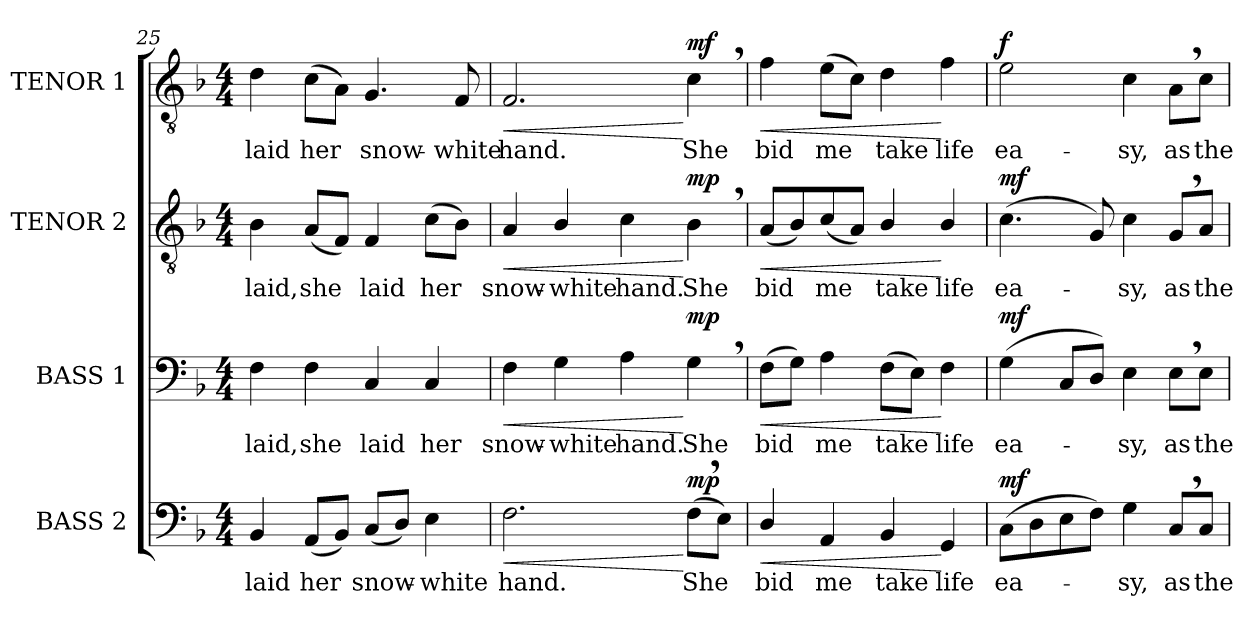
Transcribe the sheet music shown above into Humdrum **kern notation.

**kern	**text	**dynam	**kern	**text	**dynam	**kern	**text	**dynam	**kern	**text	**dynam
*part4	*part4	*part4	*part3	*part3	*part3	*part2	*part2	*part2	*part1	*part1	*part1
*staff4	*staff4	*staff4	*staff3	*staff3	*staff3	*staff2	*staff2	*staff2	*staff1	*staff1	*staff1
*I"BASS 2	*	*	*I"BASS 1	*	*	*I"TENOR 2	*	*	*I"TENOR 1	*	*
*I'B. 2	*	*	*I'B. 1	*	*	*I'T. 2	*	*	*I'T. 1	*	*
*clefF4	*	*	*clefF4	*	*	*clefGv2	*	*	*clefGv2	*	*
*	*	*	*	*	*	*ITrd7c12	*	*	*ITrd7c12	*	*
*k[b-]	*	*	*k[b-]	*	*	*k[b-]	*	*	*k[b-]	*	*
*F:	*	*	*F:	*	*	*F:	*	*	*F:	*	*
*M4/4	*	*	*M4/4	*	*	*M4/4	*	*	*M4/4	*	*
=25	=25	=25	=25	=25	=25	=25	=25	=25	=25	=25	=25
!	!LO:LY:b:color=#000000	!	!	!	!	!	!	!	!	!	!
!	!	!	!	!LO:LY:b:color=#000000	!	!	!	!	!	!	!
!	!	!	!	!	!	!	!LO:LY:b:color=#000000	!	!	!	!
!	!	!	!	!	!	!	!	!	!	!LO:LY:b:color=#000000	!
4BB-i/	laid	.	4Fi\	laid,	.	4BB-i\	laid,	.	4Di\	laid	.
!	!LO:LY:b:color=#000000	!	!	!	!	!	!	!	!	!	!
!	!	!	!	!LO:LY:b:color=#000000	!	!	!	!	!	!	!
!	!	!	!	!	!	!	!LO:LY:b:color=#000000	!	!	!	!
!	!	!	!	!	!	!	!	!	!	!LO:LY:b:color=#000000	!
(8AAi/L	her	.	4Fi\	she	.	(8AAi/L	she	.	(8Ci\L	her	.
8BB-i/J)	.	.	.	.	.	8FFi/J)	.	.	8AAi\J)	.	.
!	!LO:LY:b:color=#000000	!	!	!	!	!	!	!	!	!	!
!	!	!	!	!LO:LY:b:color=#000000	!	!	!	!	!	!	!
!	!	!	!	!	!	!	!LO:LY:b:color=#000000	!	!	!	!
!	!	!	!	!	!	!	!	!	!	!LO:LY:b:color=#000000	!
(8Ci/L	snow-	.	4Ci/	laid	.	4FFi/	laid	.	4.GGi/	snow-	.
8Di/J)	.	.	.	.	.	.	.	.	.	.	.
!	!LO:LY:b:color=#000000	!	!	!	!	!	!	!	!	!	!
!	!	!	!	!LO:LY:b:color=#000000	!	!	!	!	!	!	!
!	!	!	!	!	!	!	!LO:LY:b:color=#000000	!	!	!	!
4Ei\	-white	.	4Ci/	her	.	(8Ci\L	her	.	.	.	.
!	!	!	!	!	!	!	!	!	!	!LO:LY:b:color=#000000	!
.	.	.	.	.	.	8BB-i\J)	.	.	8FFi/	-white	.
=26	=26	=26	=26	=26	=26	=26	=26	=26	=26	=26	=26
!	!LO:LY:b:color=#000000	!LO:HP:b	!	!	!	!	!	!	!	!	!
!	!	!	!	!LO:LY:b:color=#000000	!LO:HP:b	!	!	!	!	!	!
!	!	!	!	!	!	!	!LO:LY:b:color=#000000	!LO:HP:b	!	!	!
!	!	!	!	!	!	!	!	!	!	!LO:LY:b:color=#000000	!LO:HP:b
2.Fi\	hand.	<	4Fi\	snow-	<	4AAi/	snow-	<	2.FFi/	hand.	<
!	!	!	!	!LO:LY:b:color=#000000	!	!	!	!	!	!	!
!	!	!	!	!	!	!	!LO:LY:b:color=#000000	!	!	!	!
.	.	.	4Gi\	-white	.	4BB-i/	-white	.	.	.	.
!	!	!	!	!LO:LY:b:color=#000000	!	!	!	!	!	!	!
!	!	!	!	!	!	!	!LO:LY:b:color=#000000	!	!	!	!
.	.	.	4Ai\	hand.	.	4Ci\	hand.	.	.	.	.
!	!LO:LY:b:color=#000000	!	!	!	!	!	!	!	!	!	!
!	!	!	!	!LO:LY:b:color=#000000	!	!	!	!	!	!	!
!	!	!	!	!	!	!	!LO:LY:b:color=#000000	!	!	!	!
!	!	!	!	!	!	!	!	!	!	!LO:LY:b:color=#000000	!
(8F,i\L	She	[ mp	4G,i\	She	[ mp	4BB-,i\	She	[ mp	4C,i\	She	[ mf
8Ei\J)	.	.	.	.	.	.	.	.	.	.	.
!!LO:LB:g=z
=27	=27	=27	=27	=27	=27	=27	=27	=27	=27	=27	=27
!	!LO:LY:b:color=#000000	!LO:HP:b	!	!	!	!	!	!	!	!	!
!	!	!	!	!LO:LY:b:color=#000000	!LO:HP:b	!	!	!	!	!	!
!	!	!	!	!	!	!	!LO:LY:b:color=#000000	!LO:HP:b	!	!	!
!	!	!	!	!	!	!	!	!	!	!LO:LY:b:color=#000000	!LO:HP:b
4Di/	bid	<	(8Fi\L	bid	<	(8AAi/L	bid	<	4Fi\	bid	<
.	.	.	8Gi\J)	.	.	8BB-i/)	.	.	.	.	.
!	!LO:LY:b:color=#000000	!	!	!	!	!	!	!	!	!	!
!	!	!	!	!LO:LY:b:color=#000000	!	!	!	!	!	!	!
!	!	!	!	!	!	!	!LO:LY:b:color=#000000	!	!	!	!
!	!	!	!	!	!	!	!	!	!	!LO:LY:b:color=#000000	!
4AAi/	me	.	4Ai\	me	.	(8Ci/	me	.	(8Ei\L	me	.
.	.	.	.	.	.	8AAi/J)	.	.	8Ci\J)	.	.
!	!LO:LY:b:color=#000000	!	!	!	!	!	!	!	!	!	!
!	!	!	!	!LO:LY:b:color=#000000	!	!	!	!	!	!	!
!	!	!	!	!	!	!	!LO:LY:b:color=#000000	!	!	!	!
!	!	!	!	!	!	!	!	!	!	!LO:LY:b:color=#000000	!
4BB-i/	take	.	(8Fi\L	take	.	4BB-i/	take	.	4Di\	take	.
.	.	.	8Ei\J)	.	.	.	.	.	.	.	.
!	!LO:LY:b:color=#000000	!	!	!	!	!	!	!	!	!	!
!	!	!	!	!LO:LY:b:color=#000000	!	!	!	!	!	!	!
!	!	!	!	!	!	!	!LO:LY:b:color=#000000	!	!	!	!
!	!	!	!	!	!	!	!	!	!	!LO:LY:b:color=#000000	!
4GGi/	life	[	4Fi\	life	[	4BB-i/	life	[	4Fi\	life	[
=28	=28	=28	=28	=28	=28	=28	=28	=28	=28	=28	=28
!	!LO:LY:b:color=#000000	!	!	!	!	!	!	!	!	!	!
!	!	!	!	!LO:LY:b:color=#000000	!	!	!	!	!	!	!
!	!	!	!	!	!	!	!LO:LY:b:color=#000000	!	!	!	!
!	!	!	!	!	!	!	!	!	!	!LO:LY:b:color=#000000	!
(8Ci\L	ea-	mf	(4Gi\	ea-	mf	(4.Ci\	ea-	mf	2Ei\	ea-	f
8Di\	.	.	.	.	.	.	.	.	.	.	.
8Ei\	.	.	8Ci/L	.	.	.	.	.	.	.	.
8Fi\J)	.	.	8Di/J)	.	.	8GGi/)	.	.	.	.	.
!	!LO:LY:b:color=#000000	!	!	!	!	!	!	!	!	!	!
!	!	!	!	!LO:LY:b:color=#000000	!	!	!	!	!	!	!
!	!	!	!	!	!	!	!LO:LY:b:color=#000000	!	!	!	!
!	!	!	!	!	!	!	!	!	!	!LO:LY:b:color=#000000	!
4Gi\	-sy,	.	4Ei\	-sy,	.	4Ci\	-sy,	.	4Ci\	-sy,	.
!	!LO:LY:b:color=#000000	!	!	!	!	!	!	!	!	!	!
!	!	!	!	!LO:LY:b:color=#000000	!	!	!	!	!	!	!
!	!	!	!	!	!	!	!LO:LY:b:color=#000000	!	!	!	!
!	!	!	!	!	!	!	!	!	!	!LO:LY:b:color=#000000	!
8C,i/L	as	.	8E,i\L	as	.	8GG,i/L	as	.	8AA,i\L	as	.
!	!LO:LY:b:color=#000000	!	!	!	!	!	!	!	!	!	!
!	!	!	!	!LO:LY:b:color=#000000	!	!	!	!	!	!	!
!	!	!	!	!	!	!	!LO:LY:b:color=#000000	!	!	!	!
!	!	!	!	!	!	!	!	!	!	!LO:LY:b:color=#000000	!
8Ci/J	the	.	8Ei\J	the	.	8AAi/J	the	.	8Ci\J	the	.
=	=	=	=	=	=	=	=	=	=	=	=
*-	*-	*-	*-	*-	*-	*-	*-	*-	*-	*-	*-
